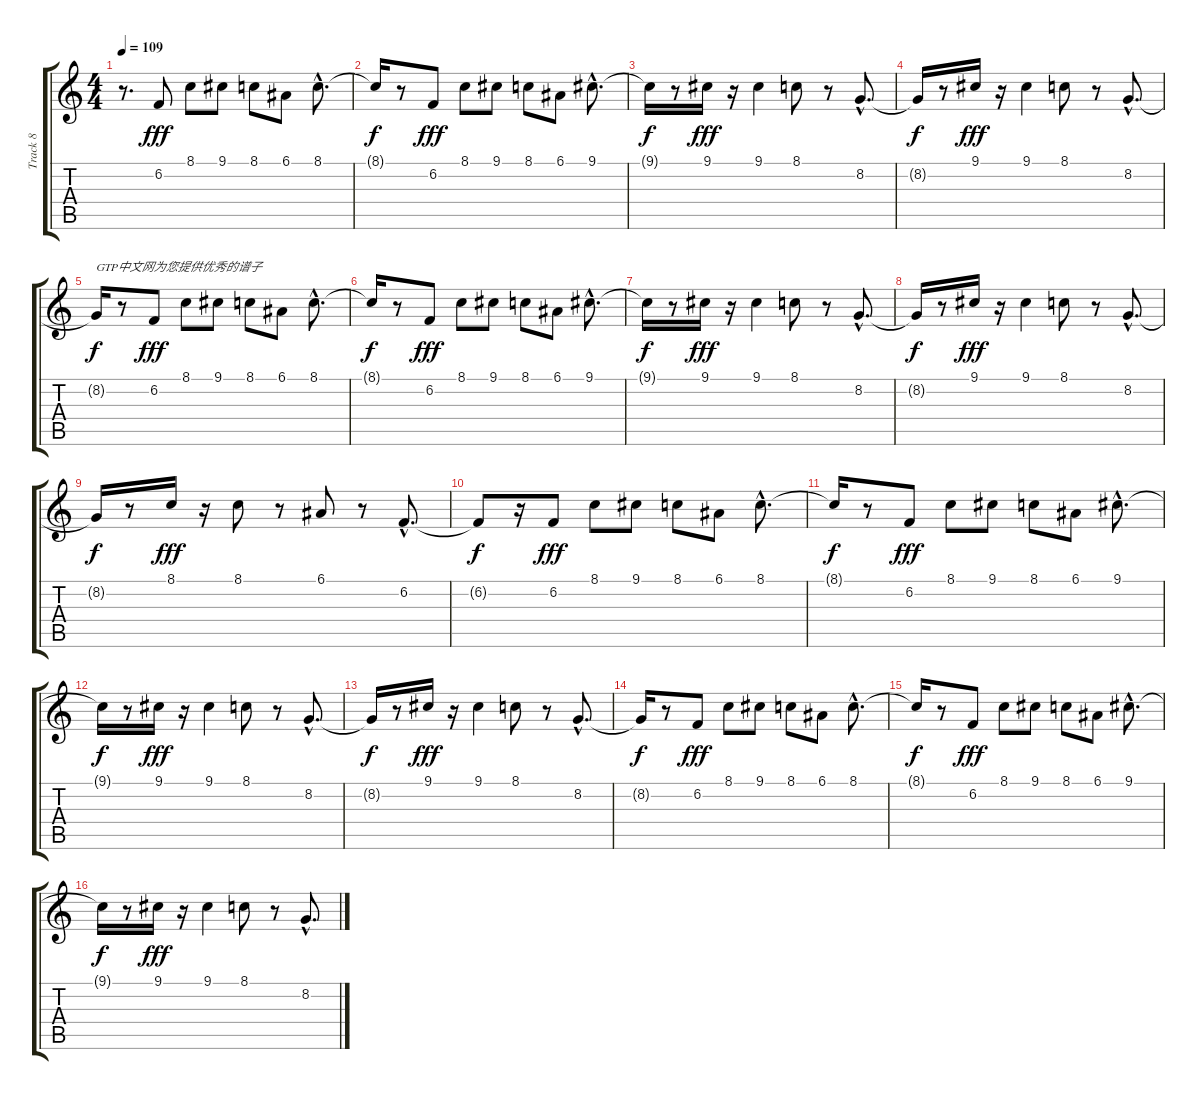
\track ("Track 8" "Track 8") {instrument lead1square}
\staff {score tabs}
\tuning (E4 B3 G3 D3 A2 E2) {hide}
\ts (4 4)
\tempo 109
\clef g2
\ks c
r.8{d dy fff instrument lead1square} 6.2.8 8.1.8 9.1.8 8.1.8 6.1.8 8.1{hac}.8{d} |
8.1{t}.16{dy f} r.8 6.2.8{dy fff} 8.1.8 9.1.8 8.1.8 6.1.8 9.1{hac}.8{d} |
9.1{t}.16{dy f} r.8 9.1.16{dy fff} r.16 9.1.4 8.1.8 r.8 8.2{hac}.8{d} |
8.2{t}.16{dy f} r.8 9.1.16{dy fff} r.16 9.1.4 8.1.8 r.8 8.2{hac}.8{d} |
8.2{t}.16{txt "GTP中文网为您提供优秀的谱子" dy f} r.8 6.2.8{dy fff} 8.1.8 9.1.8 8.1.8 6.1.8 8.1{hac}.8{d} |
8.1{t}.16{dy f} r.8 6.2.8{dy fff} 8.1.8 9.1.8 8.1.8 6.1.8 9.1{hac}.8{d} |
9.1{t}.16{dy f} r.8 9.1.16{dy fff} r.16 9.1.4 8.1.8 r.8 8.2{hac}.8{d} |
8.2{t}.16{dy f} r.8 9.1.16{dy fff} r.16 9.1.4 8.1.8 r.8 8.2{hac}.8{d} |
8.2{t}.16{dy f} r.8 8.1.16{dy fff} r.16 8.1.8 r.8 6.1.8 r.8 6.2{hac}.8{d} |
6.2{t}.8{dy f} r.16 6.2.8{dy fff} 8.1.8 9.1.8 8.1.8 6.1.8 8.1{hac}.8{d} |
8.1{t}.16{dy f} r.8 6.2.8{dy fff} 8.1.8 9.1.8 8.1.8 6.1.8 9.1{hac}.8{d} |
9.1{t}.16{dy f} r.8 9.1.16{dy fff} r.16 9.1.4 8.1.8 r.8 8.2{hac}.8{d} |
8.2{t}.16{dy f} r.8 9.1.16{dy fff} r.16 9.1.4 8.1.8 r.8 8.2{hac}.8{d} |
8.2{t}.16{dy f} r.8 6.2.8{dy fff} 8.1.8 9.1.8 8.1.8 6.1.8 8.1{hac}.8{d} |
8.1{t}.16{dy f} r.8 6.2.8{dy fff} 8.1.8 9.1.8 8.1.8 6.1.8 9.1{hac}.8{d} |
9.1{t}.16{dy f} r.8 9.1.16{dy fff} r.16 9.1.4 8.1.8 r.8 8.2{hac}.8{d}
